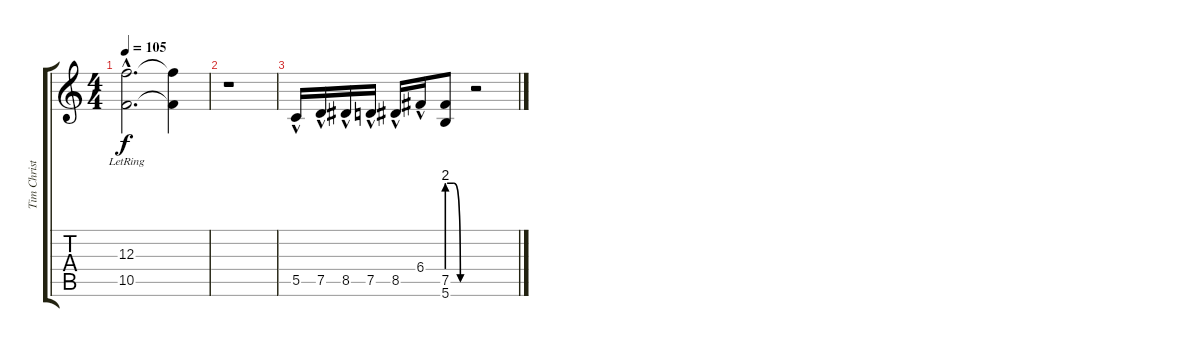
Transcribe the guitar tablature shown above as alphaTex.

\track ("Tim Christensen (Guitar 2 Solo)" "Tim Christ") {instrument overdrivenguitar}
\staff {score tabs}
\tuning (D4 A3 F3 C3 G2 D2) {hide}
\ts (4 4)
\tempo 105
\clef g2
\ks c
(12.3{hac lr} 10.5{hac lr}).2{d dy f} (12.3{t} 10.5{t}).4 |
r.1 |
5.5{hac}.16 7.5{hac}.16 8.5{hac}.16 7.5{hac}.16 8.5{hac}.16 6.4{hac}.16 (7.5{be (custom 0 8 20 8 40 0 60 0)} 5.6{be (custom 0 8 20 8 40 0 60 0)}).8 r.2
